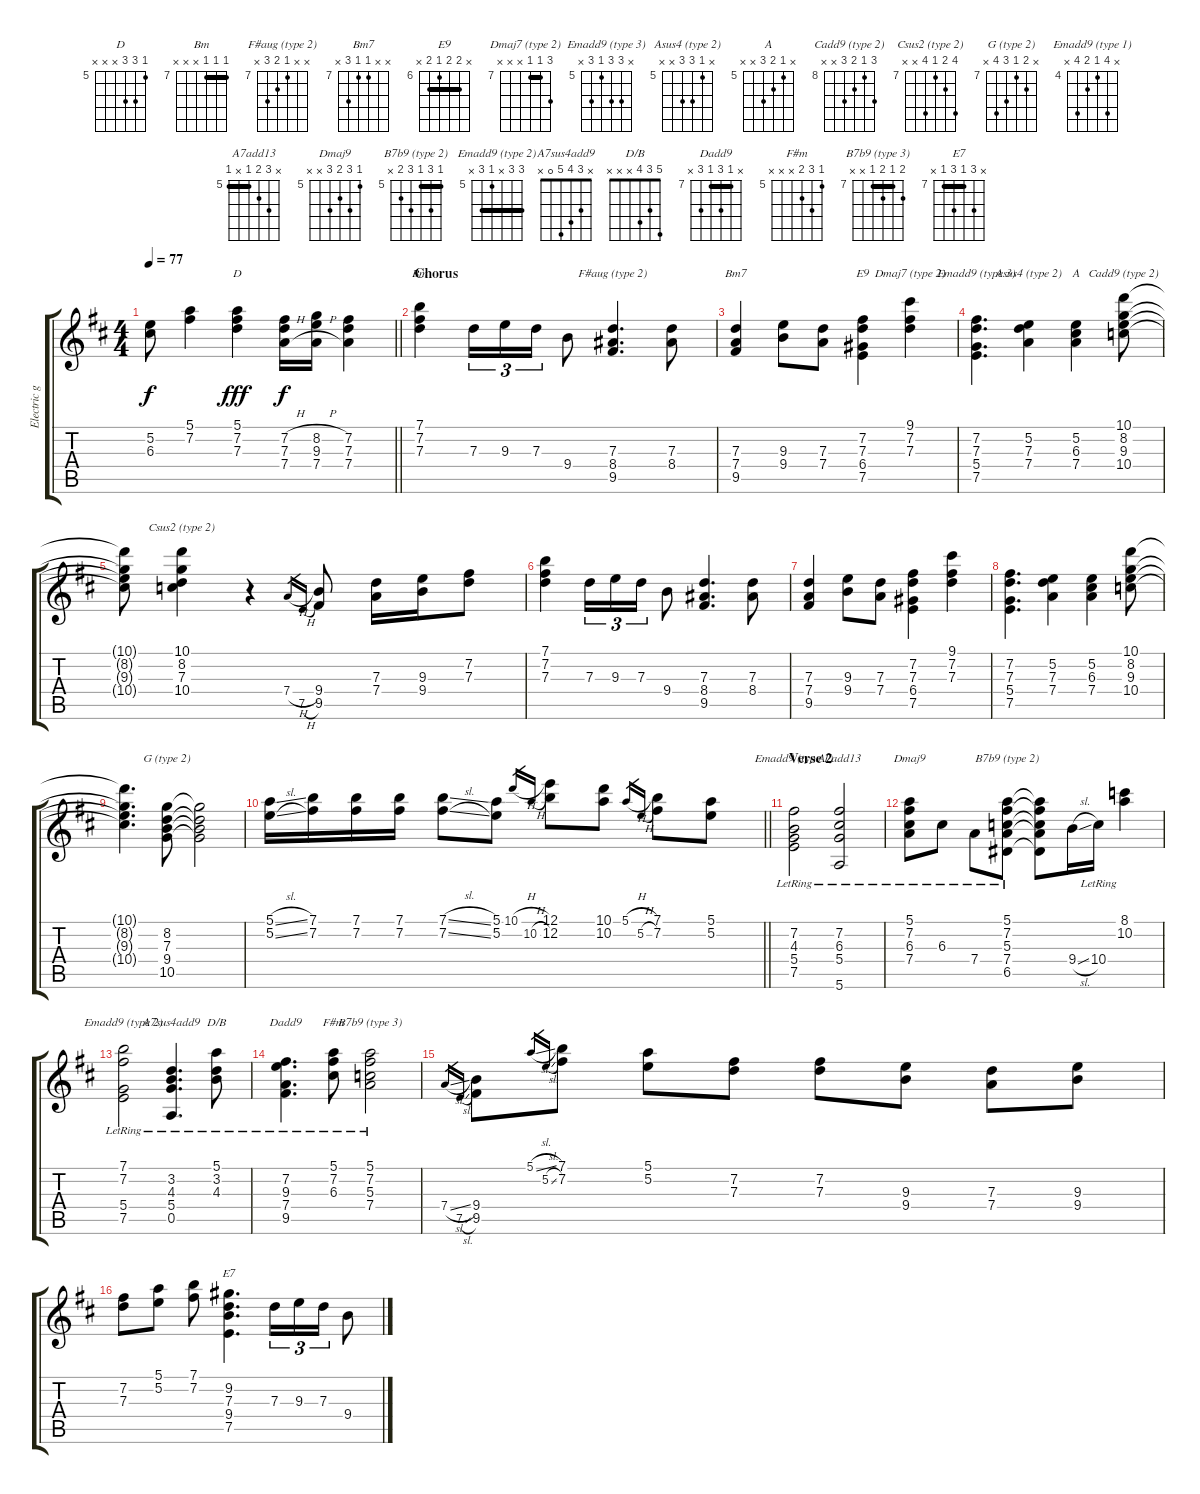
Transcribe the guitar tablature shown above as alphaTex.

\track ("Electric guitar" "Electric g") {instrument electricguitarjazz}
\staff {score tabs}
\tuning (E4 B3 G3 D3 A2 E2) {hide}
\chord ("D" 5 7 7 x x x) {firstfret 5}
\chord ("Bm" 7 7 7 x x x) {firstfret 7 barre 7}
\chord ("F#aug (type 2)" x x 7 8 9 x) {firstfret 7}
\chord ("Bm7" x x 7 7 9 x) {firstfret 7}
\chord ("E9" x 7 7 6 7 x) {firstfret 6 barre 7}
\chord ("Dmaj7 (type 2)" 9 7 7 x x x) {firstfret 7 barre 7}
\chord ("Emadd9 (type 3)" x 7 7 5 7 x) {firstfret 5}
\chord ("Asus4 (type 2)" x 5 7 7 x x) {firstfret 5}
\chord ("A" x 5 6 7 x x) {firstfret 5}
\chord ("Cadd9 (type 2)" 10 8 9 10 x x) {firstfret 8}
\chord ("Csus2 (type 2)" 10 8 7 10 x x) {firstfret 7}
\chord ("G (type 2)" x 8 7 9 10 x) {firstfret 7}
\chord ("Emadd9 (type 1)" x 7 4 5 7 x) {firstfret 4}
\chord ("A7add13" x 7 6 5 x 5) {firstfret 5 barre 5}
\chord ("Dmaj9" 5 7 6 7 x x) {firstfret 5}
\chord ("B7b9 (type 2)" 5 7 5 7 6 x) {firstfret 5 barre 5}
\chord ("Emadd9 (type 2)" 7 7 x 5 7 x) {firstfret 5 barre 7}
\chord ("A7sus4add9" x 3 4 5 0 x)
\chord ("D/B" 5 3 4 x x x)
\chord ("Dadd9" x 7 9 7 9 x) {firstfret 7 barre 7}
\chord ("F#m" 5 7 6 x x x) {firstfret 5}
\chord ("B7b9 (type 3)" 8 7 8 7 x x) {firstfret 7 barre 7}
\chord ("E7" x 9 7 9 7 x) {firstfret 7 barre 7}
\ts (4 4)
\tempo 77
\clef g2
\barLineRight lightlight
\ks d
(5.2 6.3).8{dy f} (5.1 7.2).4 (5.1 7.2 7.3).4{ch "D" dy fff} (7.2{h} 7.3{h} 7.4{h}).16{dy f} (8.2{h} 9.3{h} 7.4{h}).16 (7.2 7.3 7.4).4 |
\section ("" "Chorus")
(7.1 7.2 7.3).4{ch "Bm"} 7.3.16{tu (3 2)} 9.3.16{tu (3 2)} 7.3.16{tu (3 2)} 9.4.8 (7.3 8.4 9.5).4{d ch "F#aug (type 2)"} (7.3 8.4).8 |
(7.3 7.4 9.5).4{ch "Bm7"} (9.3 9.4).8 (7.3 7.4).8 (7.2 7.3 6.4 7.5).4{ch "E9"} (9.1 7.2 7.3).4{ch "Dmaj7 (type 2)"} |
(7.2 7.3 5.4 7.5).4{d ch "Emadd9 (type 3)"} (5.2 7.3 7.4).4{ch "Asus4 (type 2)"} (5.2 6.3 7.4).4{ch "A"} (10.1 8.2 9.3 10.4).8{ch "Cadd9 (type 2)"} |
(10.1{t} 8.2{t} 9.3{t} 10.4{t}).8 (10.1 8.2 7.3 10.4).4{ch "Csus2 (type 2)"} r.4 7.4{h}.16{gr} 7.5{h}.16{gr} (9.4 9.5).8 (7.3 7.4).16 (9.3 9.4).16 (7.2 7.3).8 |
(7.1 7.2 7.3).4 7.3.16{tu (3 2)} 9.3.16{tu (3 2)} 7.3.16{tu (3 2)} 9.4.8 (7.3 8.4 9.5).4{d} (7.3 8.4).8 |
(7.3 7.4 9.5).4 (9.3 9.4).8 (7.3 7.4).8 (7.2 7.3 6.4 7.5).4 (9.1 7.2 7.3).4 |
(7.2 7.3 5.4 7.5).4{d} (5.2 7.3 7.4).4 (5.2 6.3 7.4).4 (10.1 8.2 9.3 10.4).8 |
(10.1{t} 8.2{t} 9.3{t} 10.4{t}).4{d} (8.2 7.3 9.4 10.5).8{ch "G (type 2)"} (8.2{t} 7.3{t} 9.4{t} 10.5{t}).2 |
\barLineRight lightlight
(5.1{sl} 5.2{sl}).16 (7.1 7.2).16 (7.1 7.2).16 (7.1 7.2).16 (7.1{sl} 7.2{sl}).8 (5.1 5.2).8 10.1{h}.16{gr} 10.2{h}.16{gr} (12.1 12.2).8 (10.1 10.2).8 5.1{h}.16{gr} 5.2{h}.16{gr} (7.1 7.2).8 (5.1 5.2).8 |
\section ("" "Verse 2")
(7.2{lr} 4.3{lr} 5.4{lr} 7.5{lr}).2{ch "Emadd9 (type 1)"} (7.2{lr} 6.3{lr} 5.4{lr} 5.6{lr}).2{ch "A7add13"} |
(5.1{lr} 7.2{lr} 6.3{lr} 7.4{lr}).8{ch "Dmaj9"} 6.3{lr}.8 7.4{lr}.8 (5.1{lr} 7.2{lr} 5.3{lr} 7.4{lr} 6.5{lr}).8{ch "B7b9 (type 2)"} (5.1{t} 7.2{t} 5.3{t} 7.4{t} 6.5{t}).8 9.4{sl}.16 10.4{lr}.16 (8.1{lr} 10.2{lr}).4 |
(7.1{lr} 7.2{lr} 5.4{lr} 7.5{lr}).2{ch "Emadd9 (type 2)"} (3.2{lr} 4.3{lr} 5.4{lr} 0.5{lr}).4{d ch "A7sus4add9"} (5.1{lr} 3.2{lr} 4.3{lr}).8{ch "D/B"} |
(7.2{lr} 9.3{lr} 7.4{lr} 9.5{lr}).4{d ch "Dadd9"} (5.1{lr} 7.2{lr} 6.3{lr}).8{ch "F#m"} (5.1{lr} 7.2{lr} 5.3{lr} 7.4{lr}).2{ch "B7b9 (type 3)"} |
7.4{sl}.16{gr} 7.5{sl}.16{gr} (9.4 9.5).8 5.1{sl}.16{gr} 5.2{sl}.16{gr} (7.1 7.2).8 (5.1 5.2).8 (7.2 7.3).8 (7.2 7.3).8 (9.3 9.4).8 (7.3 7.4).8 (9.3 9.4).8 |
(7.2 7.3).8 (5.1 5.2).8 (7.1 7.2).8 (9.2 7.3 9.4 7.5).4{d ch "E7"} 7.3.16{tu (3 2)} 9.3.16{tu (3 2)} 7.3.16{tu (3 2)} 9.4.8
